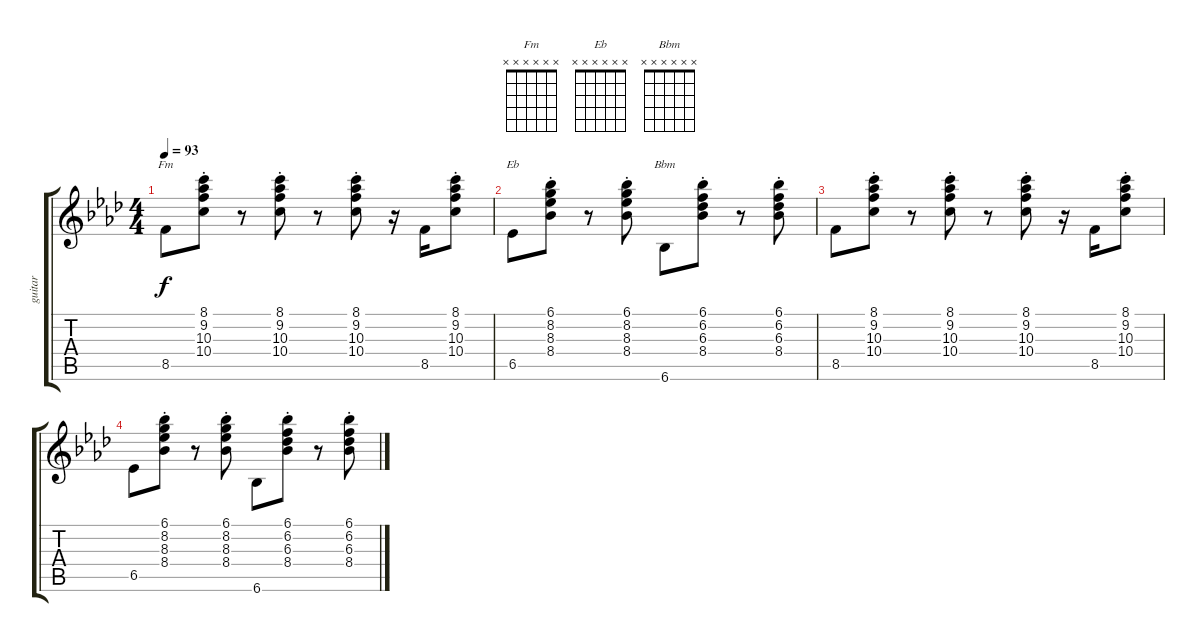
\track ("guitar" "guitar") {instrument electricguitarjazz}
\staff {score tabs}
\tuning (E4 B3 G3 D3 A2 E2) {hide}
\chord ("Fm" x x x x x x)
\chord ("Eb" x x x x x x)
\chord ("Bbm" x x x x x x)
\ts (4 4)
\tempo 93
\clef g2
\ks fminor
8.5.8{ch "Fm" dy f} (8.1{st} 9.2{st} 10.3{st} 10.4{st}).8 r.8 (8.1{st} 9.2{st} 10.3{st} 10.4{st}).8 r.8 (8.1{st} 9.2{st} 10.3{st} 10.4{st}).8 r.16 8.5.16 (8.1{st} 9.2{st} 10.3{st} 10.4{st}).8 |
6.5.8{ch "Eb"} (6.1{st} 8.2{st} 8.3{st} 8.4{st}).8 r.8 (6.1{st} 8.2{st} 8.3{st} 8.4{st}).8 6.6.8{ch "Bbm"} (6.1{st} 6.2{st} 6.3{st} 8.4{st}).8 r.8 (6.1{st} 6.2{st} 6.3{st} 8.4{st}).8 |
8.5.8 (8.1{st} 9.2{st} 10.3{st} 10.4{st}).8 r.8 (8.1{st} 9.2{st} 10.3{st} 10.4{st}).8 r.8 (8.1{st} 9.2{st} 10.3{st} 10.4{st}).8 r.16 8.5.16 (8.1{st} 9.2{st} 10.3{st} 10.4{st}).8 |
6.5.8 (6.1{st} 8.2{st} 8.3{st} 8.4{st}).8 r.8 (6.1{st} 8.2{st} 8.3{st} 8.4{st}).8 6.6.8 (6.1{st} 6.2{st} 6.3{st} 8.4{st}).8 r.8 (6.1{st} 6.2{st} 6.3{st} 8.4{st}).8
